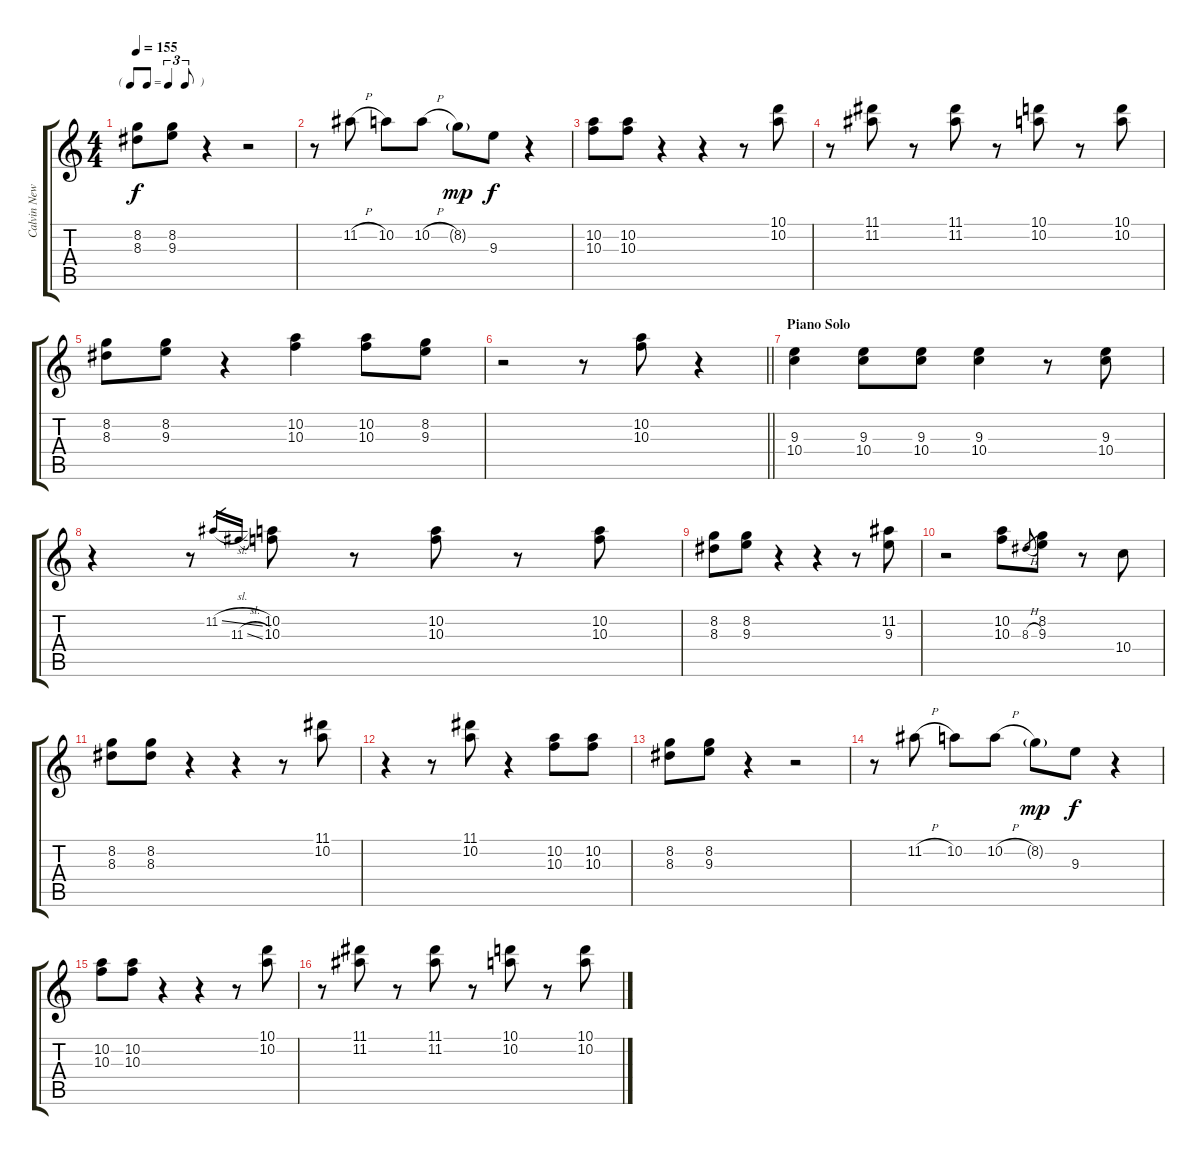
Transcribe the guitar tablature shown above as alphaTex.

\track ("Calvin Newborn - Electric Guitar" "Calvin New") {instrument electricguitarclean}
\staff {score tabs}
\tuning (E4 B3 G3 D3 A2 E2) {hide}
\ts (4 4)
\tf triplet8th
\tempo 155
\clef g2
\ks c
(8.2 8.3).8{dy f} (8.2 9.3).8 r.4 r.2 |
r.8 11.2{h}.8 10.2.8 10.2{h}.8 8.2{g}.8{dy mp} 9.3.8{dy f} r.4 |
(10.2 10.3).8 (10.2 10.3).8 r.4 r.4 r.8 (10.1 10.2).8 |
r.8 (11.1 11.2).8 r.8 (11.1 11.2).8 r.8 (10.1 10.2).8 r.8 (10.1 10.2).8 |
(8.2 8.3).8 (8.2 9.3).8 r.4 (10.2 10.3).4 (10.2 10.3).8 (8.2 9.3).8 |
\barLineRight lightlight
r.2 r.8 (10.2 10.3).8 r.4 |
\section ("" "Piano Solo")
(9.3 10.4).4 (9.3 10.4).8 (9.3 10.4).8 (9.3 10.4).4 r.8 (9.3 10.4).8 |
r.4 r.8 11.2{sl}.16{gr} 11.3{sl}.16{gr} (10.2 10.3).8 r.8 (10.2 10.3).8 r.8 (10.2 10.3).8 |
(8.2 8.3).8 (8.2 9.3).8 r.4 r.4 r.8 (11.2 9.3).8 |
r.2 (10.2 10.3).8 8.3{h}.8{gr} (8.2 9.3).8 r.8 10.4.8 |
(8.2 8.3).8 (8.2 8.3).8 r.4 r.4 r.8 (11.1 10.2).8 |
r.4 r.8 (11.1 10.2).8 r.4 (10.2 10.3).8 (10.2 10.3).8 |
(8.2 8.3).8 (8.2 9.3).8 r.4 r.2 |
r.8 11.2{h}.8 10.2.8 10.2{h}.8 8.2{g}.8{dy mp} 9.3.8{dy f} r.4 |
(10.2 10.3).8 (10.2 10.3).8 r.4 r.4 r.8 (10.1 10.2).8 |
r.8 (11.1 11.2).8 r.8 (11.1 11.2).8 r.8 (10.1 10.2).8 r.8 (10.1 10.2).8
